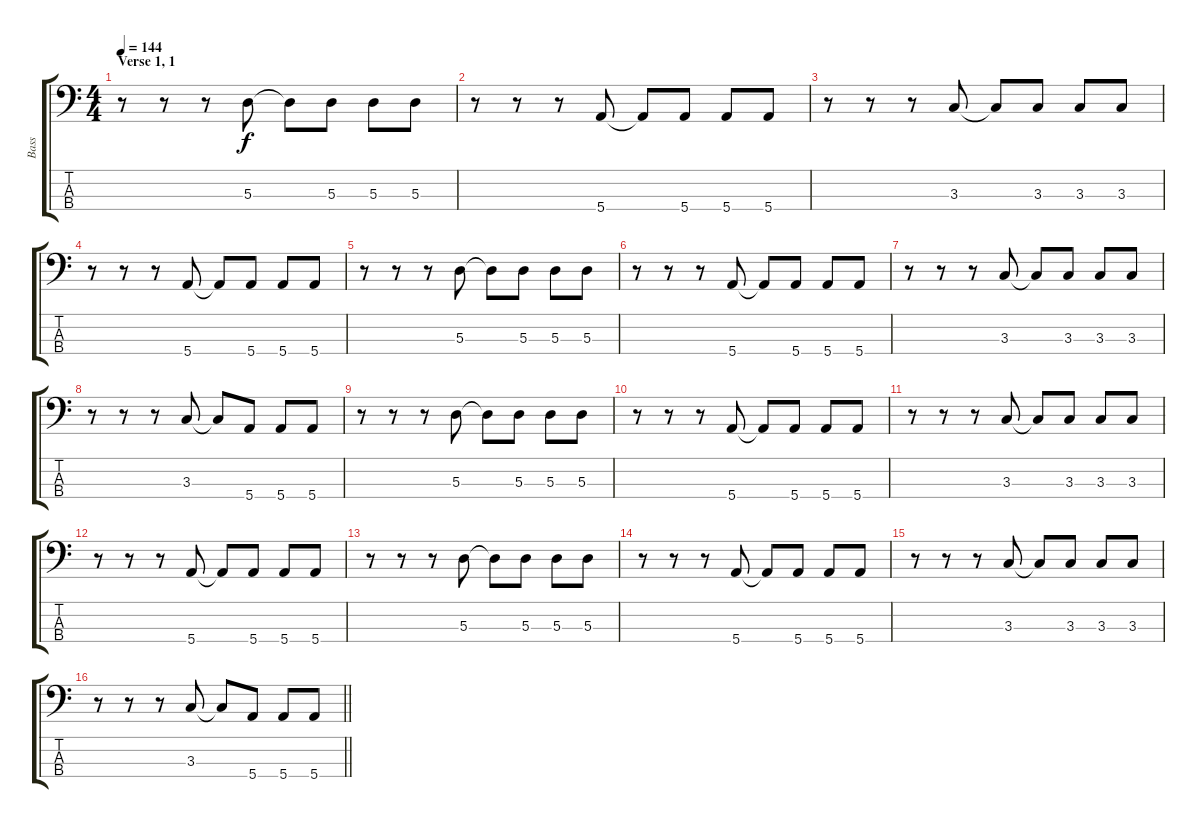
\track ("Bass" "Bass") {instrument electricbassfinger}
\staff {score tabs}
\tuning (G2 D2 A1 E1) {hide}
\ts (4 4)
\section ("" "Verse 1, 1")
\tempo 144
\clef f4
\ks c
r.8{dy f} r.8 r.8 5.3.8 5.3{t}.8 5.3.8 5.3.8 5.3.8 |
r.8 r.8 r.8 5.4.8 5.4{t}.8 5.4.8 5.4.8 5.4.8 |
r.8 r.8 r.8 3.3.8 3.3{t}.8 3.3.8 3.3.8 3.3.8 |
r.8 r.8 r.8 5.4.8 5.4{t}.8 5.4.8 5.4.8 5.4.8 |
r.8 r.8 r.8 5.3.8 5.3{t}.8 5.3.8 5.3.8 5.3.8 |
r.8 r.8 r.8 5.4.8 5.4{t}.8 5.4.8 5.4.8 5.4.8 |
r.8 r.8 r.8 3.3.8 3.3{t}.8 3.3.8 3.3.8 3.3.8 |
r.8 r.8 r.8 3.3.8 3.3{t}.8 5.4.8 5.4.8 5.4.8 |
r.8 r.8 r.8 5.3.8 5.3{t}.8 5.3.8 5.3.8 5.3.8 |
r.8 r.8 r.8 5.4.8 5.4{t}.8 5.4.8 5.4.8 5.4.8 |
r.8 r.8 r.8 3.3.8 3.3{t}.8 3.3.8 3.3.8 3.3.8 |
r.8 r.8 r.8 5.4.8 5.4{t}.8 5.4.8 5.4.8 5.4.8 |
r.8 r.8 r.8 5.3.8 5.3{t}.8 5.3.8 5.3.8 5.3.8 |
r.8 r.8 r.8 5.4.8 5.4{t}.8 5.4.8 5.4.8 5.4.8 |
r.8 r.8 r.8 3.3.8 3.3{t}.8 3.3.8 3.3.8 3.3.8 |
\barLineRight lightlight
r.8 r.8 r.8 3.3.8 3.3{t}.8 5.4.8 5.4.8 5.4.8
